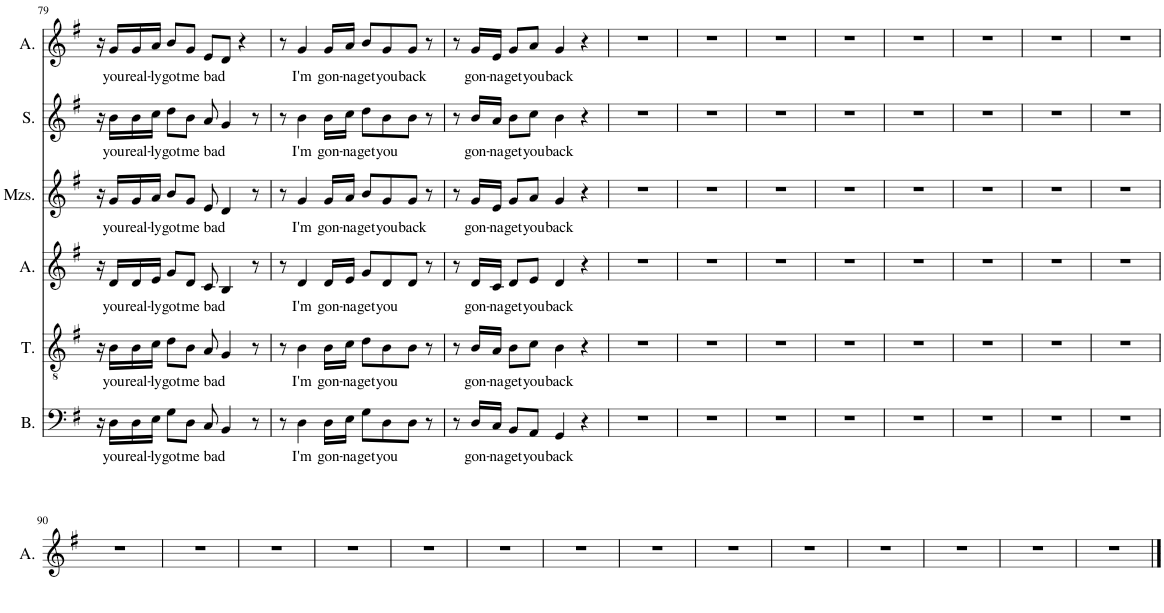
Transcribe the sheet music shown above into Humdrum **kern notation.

**kern	**text	**kern	**text	**kern	**text	**kern	**text	**kern	**text	**kern	**text
*part6	*part6	*part5	*part5	*part4	*part4	*part3	*part3	*part2	*part2	*part1	*part1
*staff6	*staff6	*staff5	*staff5	*staff4	*staff4	*staff3	*staff3	*staff2	*staff2	*staff1	*staff1
*I"Bass	*	*I"Tenor	*	*I"Alto	*	*I"Mezzo-soprano	*	*I"Soprano	*	*I"Alto	*
*I'B.	*	*I'T.	*	*I'A.	*	*I'Mzs.	*	*I'S.	*	*I'A.	*
!!LO:PB:g=z
*clefF4	*	*clefGv2	*	*clefG2	*	*clefG2	*	*clefG2	*	*clefG2	*
*k[f#]	*	*k[f#]	*	*k[f#]	*	*k[f#]	*	*k[f#]	*	*k[f#]	*
*M4/4	*	*M4/4	*	*M4/4	*	*M4/4	*	*M4/4	*	*M4/4	*
=79	=79	=79	=79	=79	=79	=79	=79	=79	=79	=79	=79
16r	.	16r	.	16r	.	16r	.	16r	.	16r	.
!	!LO:LY:b	!	!LO:LY:b	!	!LO:LY:b	!	!LO:LY:b	!	!LO:LY:b	!	!LO:LY:b
16D\LL	you	16B\LL	you	16d/LL	you	16g/LL	you	16b\LL	you	16g/LL	you
!	!LO:LY:b	!	!LO:LY:b	!	!LO:LY:b	!	!LO:LY:b	!	!LO:LY:b	!	!LO:LY:b
16D\	real-	16B\	real-	16d/	real-	16g/	real-	16b\	real-	16g/	real-
!	!LO:LY:b	!	!LO:LY:b	!	!LO:LY:b	!	!LO:LY:b	!	!LO:LY:b	!	!LO:LY:b
16E\JJ	-ly	16c\JJ	-ly	16e/JJ	-ly	16a/JJ	-ly	16cc\JJ	-ly	16a/JJ	-ly
!	!LO:LY:b	!	!LO:LY:b	!	!LO:LY:b	!	!LO:LY:b	!	!LO:LY:b	!	!LO:LY:b
8G\L	got	8d\L	got	8g/L	got	8b/L	got	8dd\L	got	8b/L	got
!	!LO:LY:b	!	!LO:LY:b	!	!LO:LY:b	!	!LO:LY:b	!	!LO:LY:b	!	!LO:LY:b
8D\J	me	8B\J	me	8d/J	me	8g/J	me	8b\J	me	8g/J	me
!	!LO:LY:b	!	!LO:LY:b	!	!LO:LY:b	!	!LO:LY:b	!	!LO:LY:b	!	!LO:LY:b
8C/	bad	8A/	bad	8c/	bad	8e/	bad	8a/	bad	8e/L	bad
4BB/	.	4G/	.	4B/	.	4d/	.	4g/	.	8d/J	.
.	.	.	.	.	.	.	.	.	.	4r	.
8r	.	8r	.	8r	.	8r	.	8r	.	.	.
=80	=80	=80	=80	=80	=80	=80	=80	=80	=80	=80	=80
8r	.	8r	.	8r	.	8r	.	8r	.	8r	.
!	!LO:LY:b	!	!LO:LY:b	!	!LO:LY:b	!	!LO:LY:b	!	!LO:LY:b	!	!LO:LY:b
4D\	I'm	4B\	I'm	4d/	I'm	4g/	I'm	4b\	I'm	4g/	I'm
!	!LO:LY:b	!	!LO:LY:b	!	!LO:LY:b	!	!LO:LY:b	!	!LO:LY:b	!	!LO:LY:b
16D\LL	gon-	16B\LL	gon-	16d/LL	gon-	16g/LL	gon-	16b\LL	gon-	16g/LL	gon-
!	!LO:LY:b	!	!LO:LY:b	!	!LO:LY:b	!	!LO:LY:b	!	!LO:LY:b	!	!LO:LY:b
16E\JJ	-na	16c\JJ	-na	16e/JJ	-na	16a/JJ	-na	16cc\JJ	-na	16a/JJ	-na
!	!LO:LY:b	!	!LO:LY:b	!	!LO:LY:b	!	!LO:LY:b	!	!LO:LY:b	!	!LO:LY:b
8G\L	get	8d\L	get	8g/L	get	8b/L	get	8dd\L	get	8b/L	get
!	!LO:LY:b	!	!LO:LY:b	!	!LO:LY:b	!	!LO:LY:b	!	!LO:LY:b	!	!LO:LY:b
8D\	you	8B\	you	8d/	you	8g/	you	8b\	you	8g/	you
!	!	!	!	!	!	!	!LO:LY:b	!	!	!	!LO:LY:b
8D\J	.	8B\J	.	8d/J	.	8g/J	back	8b\J	.	8g/J	back
8r	.	8r	.	8r	.	8r	.	8r	.	8r	.
=81	=81	=81	=81	=81	=81	=81	=81	=81	=81	=81	=81
8r	.	8r	.	8r	.	8r	.	8r	.	8r	.
!	!LO:LY:b	!	!LO:LY:b	!	!LO:LY:b	!	!LO:LY:b	!	!LO:LY:b	!	!LO:LY:b
16D/LL	gon-	16B/LL	gon-	16d/LL	gon-	16g/LL	gon-	16b/LL	gon-	16g/LL	gon-
!	!LO:LY:b	!	!LO:LY:b	!	!LO:LY:b	!	!LO:LY:b	!	!LO:LY:b	!	!LO:LY:b
16C/JJ	-na	16A/JJ	-na	16c/JJ	-na	16e/JJ	-na	16a/JJ	-na	16e/JJ	-na
!	!LO:LY:b	!	!LO:LY:b	!	!LO:LY:b	!	!LO:LY:b	!	!LO:LY:b	!	!LO:LY:b
8BB/L	get	8B\L	get	8d/L	get	8g/L	get	8b\L	get	8g/L	get
!	!LO:LY:b	!	!LO:LY:b	!	!LO:LY:b	!	!LO:LY:b	!	!LO:LY:b	!	!LO:LY:b
8AA/J	you	8c\J	you	8e/J	you	8a/J	you	8cc\J	you	8a/J	you
!	!LO:LY:b	!	!LO:LY:b	!	!LO:LY:b	!	!LO:LY:b	!	!LO:LY:b	!	!LO:LY:b
4GG/	back	4B\	back	4d/	back	4g/	back	4b\	back	4g/	back
4r	.	4r	.	4r	.	4r	.	4r	.	4r	.
=82	=82	=82	=82	=82	=82	=82	=82	=82	=82	=82	=82
1r	.	1r	.	1r	.	1r	.	1r	.	1r	.
=83	=83	=83	=83	=83	=83	=83	=83	=83	=83	=83	=83
1r	.	1r	.	1r	.	1r	.	1r	.	1r	.
=84	=84	=84	=84	=84	=84	=84	=84	=84	=84	=84	=84
1r	.	1r	.	1r	.	1r	.	1r	.	1r	.
=85	=85	=85	=85	=85	=85	=85	=85	=85	=85	=85	=85
1r	.	1r	.	1r	.	1r	.	1r	.	1r	.
=86	=86	=86	=86	=86	=86	=86	=86	=86	=86	=86	=86
1r	.	1r	.	1r	.	1r	.	1r	.	1r	.
=87	=87	=87	=87	=87	=87	=87	=87	=87	=87	=87	=87
1r	.	1r	.	1r	.	1r	.	1r	.	1r	.
=88	=88	=88	=88	=88	=88	=88	=88	=88	=88	=88	=88
1r	.	1r	.	1r	.	1r	.	1r	.	1r	.
=89	=89	=89	=89	=89	=89	=89	=89	=89	=89	=89	=89
1r	.	1r	.	1r	.	1r	.	1r	.	1r	.
!!LO:LB:g=z
=90	=90	=90	=90	=90	=90	=90	=90	=90	=90	=90	=90
1r	.	1r	.	1r	.	1r	.	1r	.	1r	.
=91	=91	=91	=91	=91	=91	=91	=91	=91	=91	=91	=91
1r	.	1r	.	1r	.	1r	.	1r	.	1r	.
=92	=92	=92	=92	=92	=92	=92	=92	=92	=92	=92	=92
1r	.	1r	.	1r	.	1r	.	1r	.	1r	.
=93	=93	=93	=93	=93	=93	=93	=93	=93	=93	=93	=93
1r	.	1r	.	1r	.	1r	.	1r	.	1r	.
=94	=94	=94	=94	=94	=94	=94	=94	=94	=94	=94	=94
1r	.	1r	.	1r	.	1r	.	1r	.	1r	.
=95	=95	=95	=95	=95	=95	=95	=95	=95	=95	=95	=95
1r	.	1r	.	1r	.	1r	.	1r	.	1r	.
=96	=96	=96	=96	=96	=96	=96	=96	=96	=96	=96	=96
1r	.	1r	.	1r	.	1r	.	1r	.	1r	.
=97	=97	=97	=97	=97	=97	=97	=97	=97	=97	=97	=97
1r	.	1r	.	1r	.	1r	.	1r	.	1r	.
=98	=98	=98	=98	=98	=98	=98	=98	=98	=98	=98	=98
1r	.	1r	.	1r	.	1r	.	1r	.	1r	.
=99	=99	=99	=99	=99	=99	=99	=99	=99	=99	=99	=99
1r	.	1r	.	1r	.	1r	.	1r	.	1r	.
=100	=100	=100	=100	=100	=100	=100	=100	=100	=100	=100	=100
1r	.	1r	.	1r	.	1r	.	1r	.	1r	.
=101	=101	=101	=101	=101	=101	=101	=101	=101	=101	=101	=101
1r	.	1r	.	1r	.	1r	.	1r	.	1r	.
=102	=102	=102	=102	=102	=102	=102	=102	=102	=102	=102	=102
1r	.	1r	.	1r	.	1r	.	1r	.	1r	.
=103	=103	=103	=103	=103	=103	=103	=103	=103	=103	=103	=103
1r	.	1r	.	1r	.	1r	.	1r	.	1r	.
==	==	==	==	==	==	==	==	==	==	==	==
*-	*-	*-	*-	*-	*-	*-	*-	*-	*-	*-	*-
